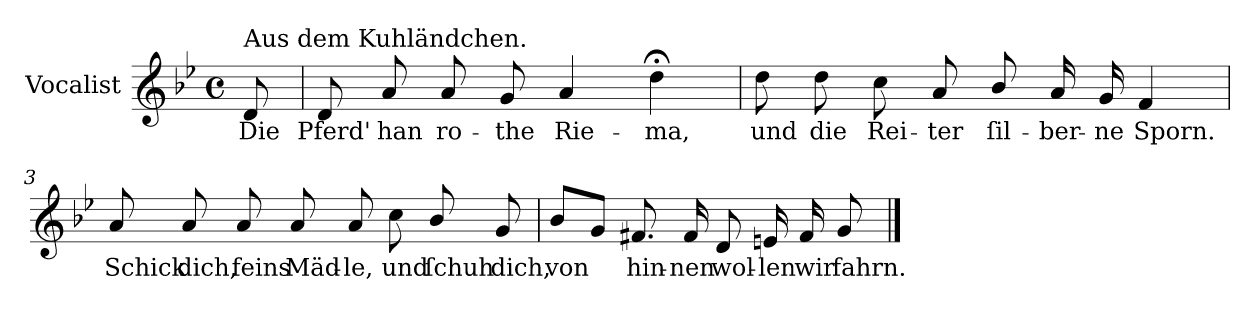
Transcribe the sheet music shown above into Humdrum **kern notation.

**kern	**text
*part1	*part1
*staff1	*staff1
*I"Vocalist	*
*k[b-e-]	*
*g:	*
*M4/4	*
*met(c)	*
=	=
!LO:TX:a:t=Aus dem Kuhländchen.	!
8d	Die
=1	=1
8d	Pferd'
8a	han
8a	ro-
8g	-the
4a	Rie-
4dd;<	-ma,
=2	=2
8dd	und
8dd	die
8cc	Rei-
8a	-ter
8b-/	ſil-
16a	-ber-
16g	-ne
4f	Sporn.
=3	=3
8a	Schick
8a	dich,
8a	feins
8a	Mäd-
8a	-le,
8cc	und
8b-/	ſchuh
8g	dich,
=4	=4
8b-L	von
8gJ	.
8.f#X	hin-
16f#	-nen
8d	wol-
16en	-len
16f#	wir
8g	fahrn.
==	==
*-	*-
